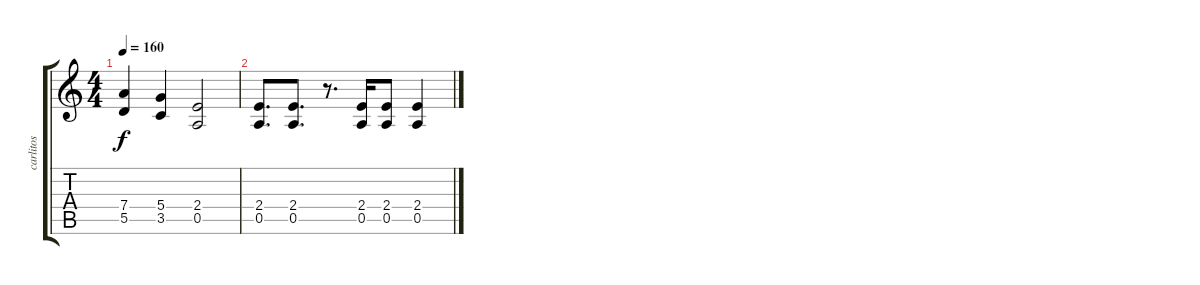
\track ("carlitos" "carlitos") {instrument overdrivenguitar}
\staff {score tabs}
\tuning (E4 B3 G3 D3 A2 E2) {hide}
\ts (4 4)
\tempo 160
\clef g2
\ks c
(7.4 5.5).4{dy f} (5.4 3.5).4 (2.4 0.5).2 |
(2.4 0.5).8{d} (2.4 0.5).8{d} r.8{d} (2.4 0.5).16 (2.4 0.5).8 (2.4 0.5).4
